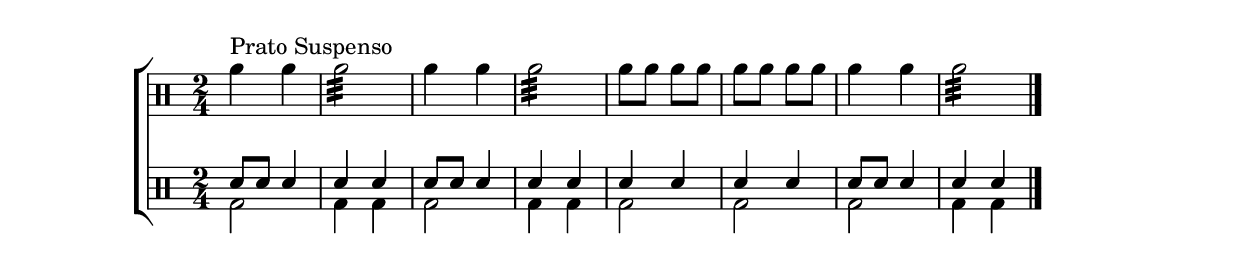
\version "2.16.0"

\new ChoirStaff <<
  \drummode <<
    \drums {
      \override Staff.TimeSignature #'style = #'()
      \time 2/4 
      \override Score.RehearsalMark #'font-size = #-2
      \set Score.markFormatter = #format-mark-numbers

      rb4^\markup{"Prato Suspenso"} rb
      rb2:32
      rb4 rb
      rb2:32
      rb8 rb rb rb
      rb rb rb rb
      rb4 rb
      rb2:32

      \bar "|." 
    }

    \drums {
      \override Staff.TimeSignature #'style = #'()
      \time 2/4 
      \override Score.RehearsalMark #'font-size = #-2
      \set Score.markFormatter = #format-mark-numbers
      \context DrumVoice = "1" { }
      \context DrumVoice = "2" { }

      <<

        {
          sn8 sn sn4
          sn sn
          sn8 sn sn4
          sn sn
          sn sn sn sn
          sn8 sn sn4
          sn sn
        }

        \\

        {
          bd2
          bd4 bd
          bd2
          bd4 bd
          bd2 bd bd
          bd4 bd
        }

      >>
    }
  >>
>>